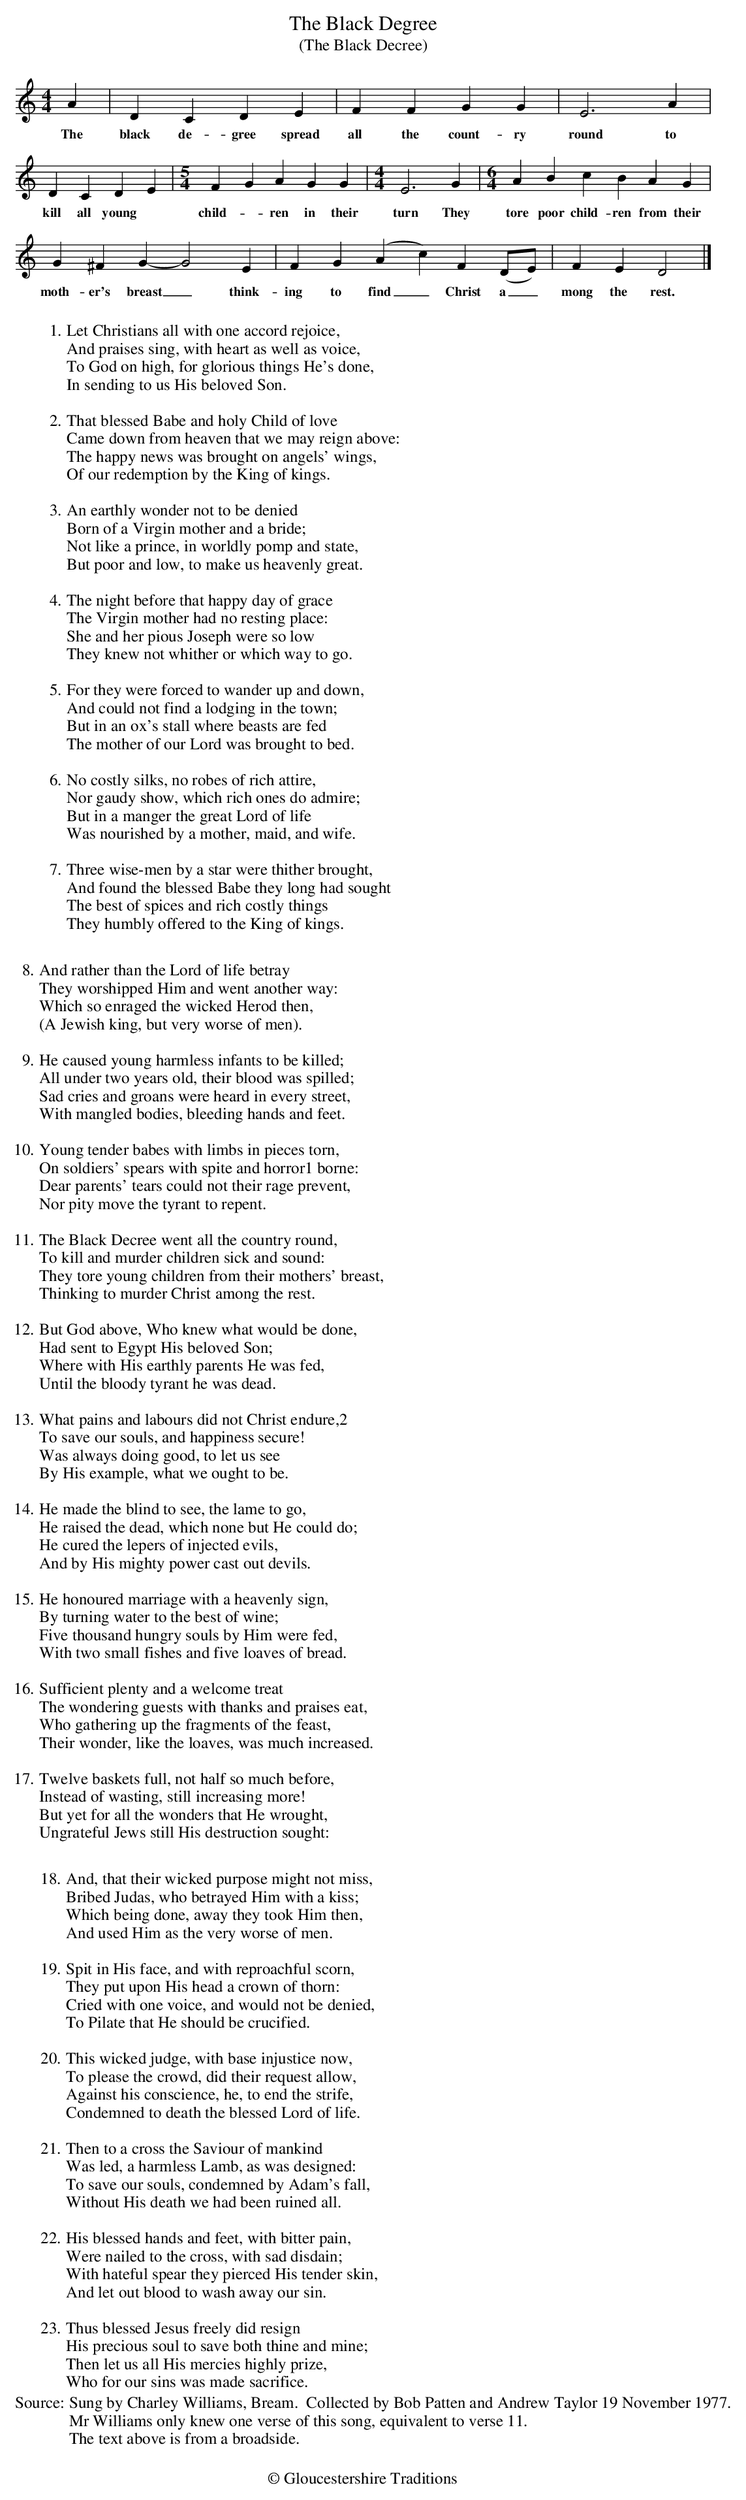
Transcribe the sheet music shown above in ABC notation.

X:1
T:The Black Degree
T:(The Black Decree)
L:1/4
M:4/4
K:Ddor
A|DCDE|FFGG|E3A|DCD-E|[M: 5/4]F-GAGG|
w:The|black de- gree spread all the count- ry round to kill all young * child- * ren in their
[M: 4/4]E3G|[M:6/4]ABcBAG|G^FG-G2E|FG(Ac)F(D/E/)|FED2|]
w:turn They tore poor child- ren from their moth- er's breast_ think- ing to find_  Christ a_ mong the rest.
W:
W:1. Let Christians all with one accord rejoice,
W:And praises sing, with heart as well as voice,
W:To God on high, for glorious things He's done,
W:In sending to us His beloved Son.
W:
W:2. That blessed Babe and holy Child of love
W:Came down from heaven that we may reign above:
W:The happy news was brought on angels' wings,
W:Of our redemption by the King of kings.
W:
W:3. An earthly wonder not to be denied
W:Born of a Virgin mother and a bride;
W:Not like a prince, in worldly pomp and state,
W:But poor and low, to make us heavenly great.
W:
W:4. The night before that happy day of grace
W:The Virgin mother had no resting place:
W:She and her pious Joseph were so low
W:They knew not whither or which way to go.
W:
W:5. For they were forced to wander up and down,
W:And could not find a lodging in the town;
W:But in an ox's stall where beasts are fed
W:The mother of our Lord was brought to bed.
W:
W:6. No costly silks, no robes of rich attire,
W:Nor gaudy show, which rich ones do admire;
W:But in a manger the great Lord of life
W:Was nourished by a mother, maid, and wife.
W:
W:7. Three wise-men by a star were thither brought,
W:And found the blessed Babe they long had sought
W:The best of spices and rich costly things
W:They humbly offered to the King of kings.
W:
W:8. And rather than the Lord of life betray
W:They worshipped Him and went another way:
W:Which so enraged the wicked Herod then,
W:(A Jewish king, but very worse of men).
W:
W:9. He caused young harmless infants to be killed;
W:All under two years old, their blood was spilled;
W:Sad cries and groans were heard in every street,
W:With mangled bodies, bleeding hands and feet.
W:
W:10. Young tender babes with limbs in pieces torn,
W:On soldiers' spears with spite and horror1 borne:
W:Dear parents' tears could not their rage prevent,
W:Nor pity move the tyrant to repent.
W:
W:11. The Black Decree went all the country round,
W:To kill and murder children sick and sound:
W:They tore young children from their mothers' breast,
W:Thinking to murder Christ among the rest.
W:
W:12. But God above, Who knew what would be done,
W:Had sent to Egypt His beloved Son;
W:Where with His earthly parents He was fed,
W:Until the bloody tyrant he was dead.
W:
W:13. What pains and labours did not Christ endure,2
W:To save our souls, and happiness secure!
W:Was always doing good, to let us see
W:By His example, what we ought to be.
W:
W:14. He made the blind to see, the lame to go,
W:He raised the dead, which none but He could do;
W:He cured the lepers of injected evils,
W:And by His mighty power cast out devils.
W:
W:15. He honoured marriage with a heavenly sign,
W:By turning water to the best of wine;
W:Five thousand hungry souls by Him were fed,
W:With two small fishes and five loaves of bread.
W:
W:16. Sufficient plenty and a welcome treat
W:The wondering guests with thanks and praises eat,
W:Who gathering up the fragments of the feast,
W:Their wonder, like the loaves, was much increased.
W:
W:17. Twelve baskets full, not half so much before,
W:Instead of wasting, still increasing more!
W:But yet for all the wonders that He wrought,
W:Ungrateful Jews still His destruction sought:
W:
W:18. And, that their wicked purpose might not miss,
W:Bribed Judas, who betrayed Him with a kiss;
W:Which being done, away they took Him then,
W:And used Him as the very worse of men.
W:
W:19. Spit in His face, and with reproachful scorn,
W:They put upon His head a crown of thorn:
W:Cried with one voice, and would not be denied,
W:To Pilate that He should be crucified.
W:
W:20. This wicked judge, with base injustice now,
W:To please the crowd, did their request allow,
W:Against his conscience, he, to end the strife,
W:Condemned to death the blessed Lord of life.
W:
W:21. Then to a cross the Saviour of mankind
W:Was led, a harmless Lamb, as was designed:
W:To save our souls, condemned by Adam's fall,
W:Without His death we had been ruined all.
W:
W:22. His blessed hands and feet, with bitter pain,
W:Were nailed to the cross, with sad disdain;
W:With hateful spear they pierced His tender skin,
W:And let out blood to wash away our sin.
W:
W:23. Thus blessed Jesus freely did resign
W:His precious soul to save both thine and mine;
W:Then let us all His mercies highly prize,
W:Who for our sins was made sacrifice.
